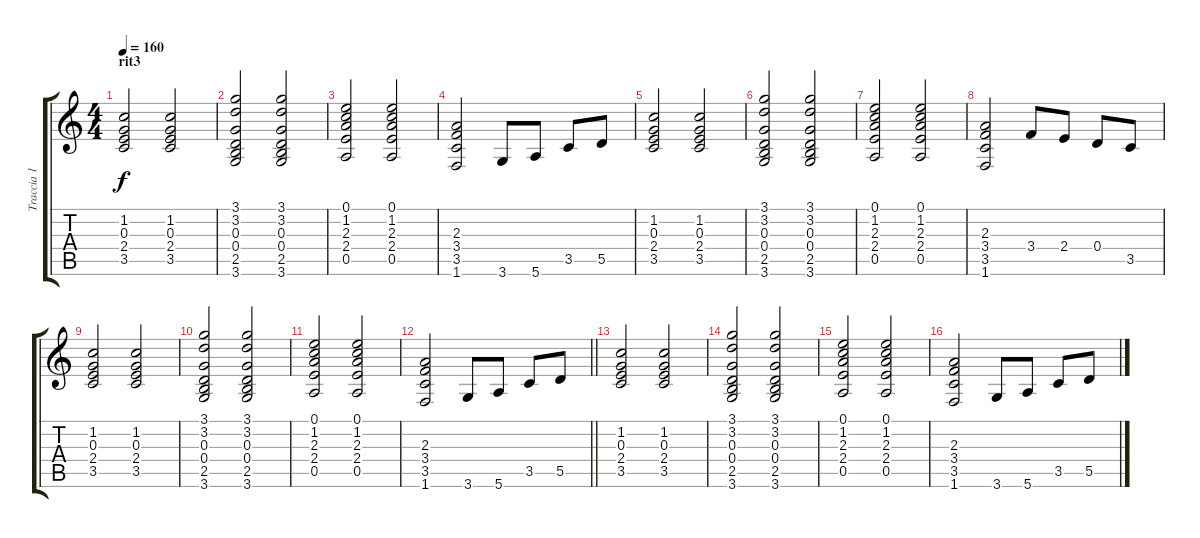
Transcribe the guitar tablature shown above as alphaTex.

\track ("Traccia 1" "Traccia 1") {instrument acousticguitarsteel}
\staff {score tabs}
\tuning (E4 B3 G3 D3 A2 E2) {hide}
\ts (4 4)
\section ("" "rit3")
\tempo 160
\clef g2
\ks c
(1.2 0.3 2.4 3.5).2{dy f} (1.2 0.3 2.4 3.5).2 |
(3.1 3.2 0.3 0.4 2.5 3.6).2 (3.1 3.2 0.3 0.4 2.5 3.6).2 |
(0.1 1.2 2.3 2.4 0.5).2 (0.1 1.2 2.3 2.4 0.5).2 |
(2.3 3.4 3.5 1.6).2 3.6.8 5.6.8 3.5.8 5.5.8 |
(1.2 0.3 2.4 3.5).2 (1.2 0.3 2.4 3.5).2 |
(3.1 3.2 0.3 0.4 2.5 3.6).2 (3.1 3.2 0.3 0.4 2.5 3.6).2 |
(0.1 1.2 2.3 2.4 0.5).2 (0.1 1.2 2.3 2.4 0.5).2 |
(2.3 3.4 3.5 1.6).2 3.4.8 2.4.8 0.4.8 3.5.8 |
(1.2 0.3 2.4 3.5).2 (1.2 0.3 2.4 3.5).2 |
(3.1 3.2 0.3 0.4 2.5 3.6).2 (3.1 3.2 0.3 0.4 2.5 3.6).2 |
(0.1 1.2 2.3 2.4 0.5).2 (0.1 1.2 2.3 2.4 0.5).2 |
\barLineRight lightlight
(2.3 3.4 3.5 1.6).2 3.6.8 5.6.8 3.5.8 5.5.8 |
(1.2 0.3 2.4 3.5).2 (1.2 0.3 2.4 3.5).2 |
(3.1 3.2 0.3 0.4 2.5 3.6).2 (3.1 3.2 0.3 0.4 2.5 3.6).2 |
(0.1 1.2 2.3 2.4 0.5).2 (0.1 1.2 2.3 2.4 0.5).2 |
(2.3 3.4 3.5 1.6).2 3.6.8 5.6.8 3.5.8 5.5.8
